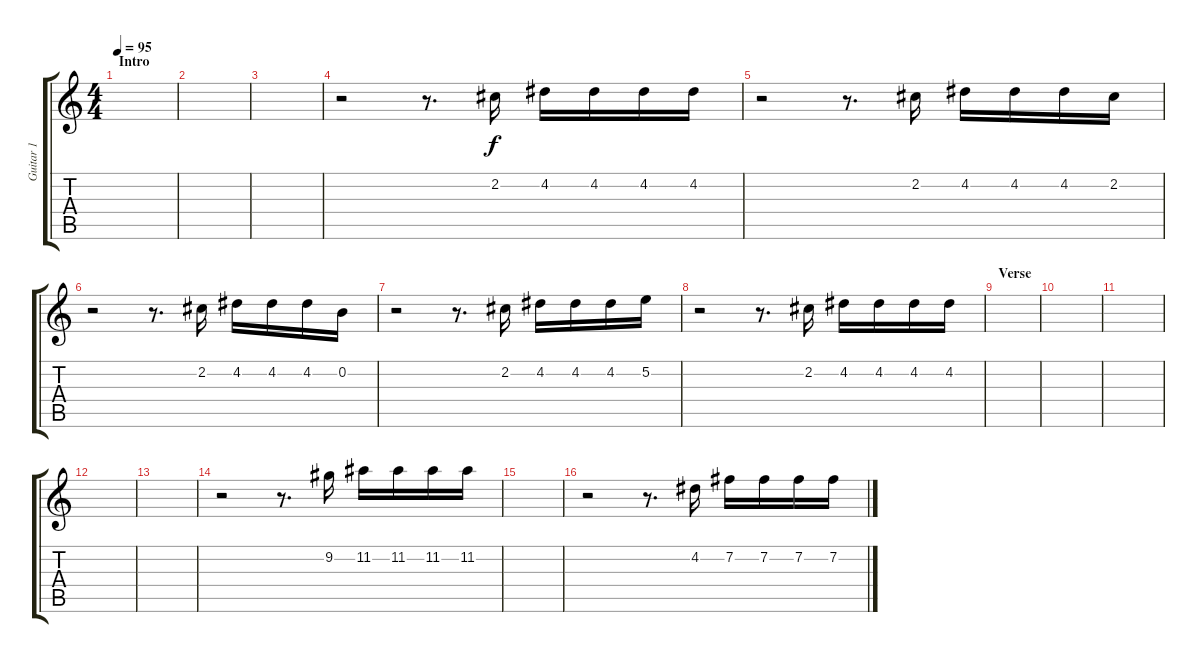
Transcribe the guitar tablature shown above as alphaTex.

\track ("Guitar 1" "Guitar 1") {instrument electricguitarclean}
\staff {score tabs}
\tuning (E4 B3 G3 D3 A2 E2) {hide}
\ts (4 4)
\section ("" "Intro")
\tempo 95
\clef g2
\ks c
|
|
|
r.2 r.8{d} 2.2.16 4.2.16 4.2.16 4.2.16 4.2.16 |
r.2 r.8{d} 2.2.16 4.2.16 4.2.16 4.2.16 2.2.16 |
r.2 r.8{d} 2.2.16 4.2.16 4.2.16 4.2.16 0.2.16 |
r.2 r.8{d} 2.2.16 4.2.16 4.2.16 4.2.16 5.2.16 |
r.2 r.8{d} 2.2.16 4.2.16 4.2.16 4.2.16 4.2.16 |
\section ("" "Verse")
|
|
|
|
|
r.2 r.8{d} 9.2.16 11.2.16 11.2.16 11.2.16 11.2.16 |
|
r.2 r.8{d} 4.2.16 7.2.16 7.2.16 7.2.16 7.2.16
